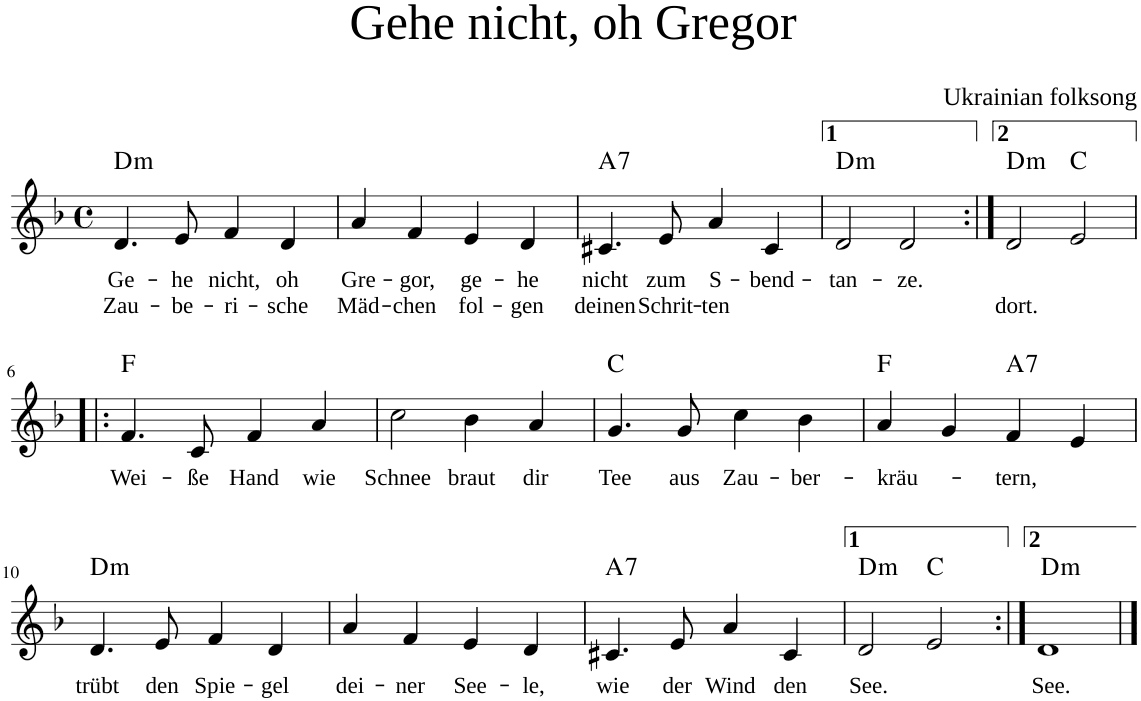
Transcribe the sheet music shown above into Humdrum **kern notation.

**kern	**text	**text	**harte
*part1	*part1	*part1	*part1
*staff1	*staff1	*staff1	*
*I"Piano	*	*	*
*I'Pno	*	*	*
*clefG2	*	*	*
*k[b-]	*	*	*
*M4/4	*	*	*
*met(c)	*	*	*
=1	=1	=1	=1
!	!LO:LY:b	!LO:LY:b	!LO:H:kt=m
4.d/	Ge-	Zau-	D:min
!	!LO:LY:b	!LO:LY:b	!
8e/	-he	-be-	.
!	!LO:LY:b	!LO:LY:b	!
4f/	nicht,	-ri-	.
!	!LO:LY:b	!LO:LY:b	!
4d/	oh	-sche	.
=2	=2	=2	=2
!	!LO:LY:b	!LO:LY:b	!
4a/	Gre-	Mäd-	.
!	!LO:LY:b	!LO:LY:b	!
4f/	-gor,	-chen	.
!	!LO:LY:b	!LO:LY:b	!
4e/	ge-	fol-	.
!	!LO:LY:b	!LO:LY:b	!
4d/	-he	-gen	.
=3	=3	=3	=3
!	!LO:LY:b	!LO:LY:b	!LO:H:kt=7
4.c#X/	nicht	deinen	A:7
!	!LO:LY:b	!LO:LY:b	!
8e/	zum	Schrit-	.
!	!LO:LY:b	!LO:LY:b	!
4a/	S-	-ten	.
!	!LO:LY:b	!	!
4c#/	-bend-	.	.
=4	=4	=4	=4
!	!LO:LY:b	!	!LO:H:kt=m
2d/	-tan-	.	D:min
!	!LO:LY:b	!	!
2d/	-ze.	.	.
=5:|!	=5:|!	=5:|!	=5:|!
!	!	!LO:LY:b	!LO:H:kt=m
2d/	.	dort.	D:min
2e/	.	.	C:maj
!!LO:LB:g=z
=6!|:	=6!|:	=6!|:	=6!|:
!	!LO:LY:b	!	!
4.f/	Wei-	.	F:maj
!	!LO:LY:b	!	!
8c/	-ße	.	.
!	!LO:LY:b	!	!
4f/	Hand	.	.
!	!LO:LY:b	!	!
4a/	wie	.	.
=7	=7	=7	=7
!	!LO:LY:b	!	!
2cc\	Schnee	.	.
!	!LO:LY:b	!	!
4b-\	braut	.	.
!	!LO:LY:b	!	!
4a/	dir	.	.
=8	=8	=8	=8
!	!LO:LY:b	!	!
4.g/	Tee	.	C:maj
!	!LO:LY:b	!	!
8g/	aus	.	.
!	!LO:LY:b	!	!
4cc\	Zau-	.	.
!	!LO:LY:b	!	!
4b-\	-ber-	.	.
=9	=9	=9	=9
!	!LO:LY:b	!	!
4a/	-kräu-	.	F:maj
4g/	.	.	.
!	!LO:LY:b	!	!LO:H:kt=7
4f/	-tern,	.	A:7
4e/	.	.	.
!!LO:LB:g=z
=10	=10	=10	=10
!	!LO:LY:b	!	!LO:H:kt=m
4.d/	trübt	.	D:min
!	!LO:LY:b	!	!
8e/	den	.	.
!	!LO:LY:b	!	!
4f/	Spie-	.	.
!	!LO:LY:b	!	!
4d/	-gel	.	.
=11	=11	=11	=11
!	!LO:LY:b	!	!
4a/	dei-	.	.
!	!LO:LY:b	!	!
4f/	-ner	.	.
!	!LO:LY:b	!	!
4e/	See-	.	.
!	!LO:LY:b	!	!
4d/	-le,	.	.
=12	=12	=12	=12
!	!LO:LY:b	!	!LO:H:kt=7
4.c#X/	wie	.	A:7
!	!LO:LY:b	!	!
8e/	der	.	.
!	!LO:LY:b	!	!
4a/	Wind	.	.
!	!LO:LY:b	!	!
4c#/	den	.	.
=13	=13	=13	=13
!	!LO:LY:b	!	!LO:H:kt=m
2d/	See.	.	D:min
2e/	.	.	C:maj
=14:|!	=14:|!	=14:|!	=14:|!
!	!LO:LY:b	!	!LO:H:kt=m
1d	See.	.	D:min
==	==	==	==
*-	*-	*-	*-
